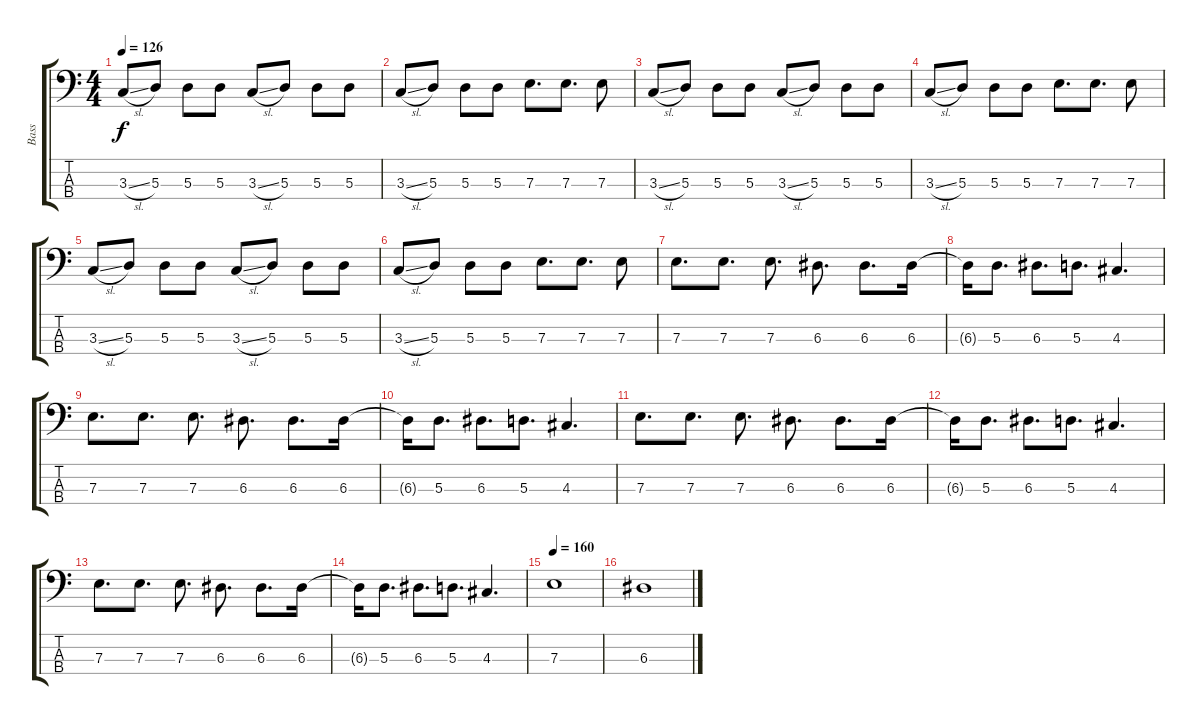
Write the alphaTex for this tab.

\track ("Bass" "Bass") {instrument electricbassfinger}
\staff {score tabs}
\tuning (G2 D2 A1 E1) {hide}
\ts (4 4)
\tempo 126
\clef f4
\ks c
3.3{sl}.8{dy f} 5.3.8 5.3.8 5.3.8 3.3{sl}.8 5.3.8 5.3.8 5.3.8 |
3.3{sl}.8 5.3.8 5.3.8 5.3.8 7.3.8{d} 7.3.8{d} 7.3.8 |
3.3{sl}.8 5.3.8 5.3.8 5.3.8 3.3{sl}.8 5.3.8 5.3.8 5.3.8 |
3.3{sl}.8 5.3.8 5.3.8 5.3.8 7.3.8{d} 7.3.8{d} 7.3.8 |
3.3{sl}.8 5.3.8 5.3.8 5.3.8 3.3{sl}.8 5.3.8 5.3.8 5.3.8 |
3.3{sl}.8 5.3.8 5.3.8 5.3.8 7.3.8{d} 7.3.8{d} 7.3.8 |
7.3.8{d} 7.3.8{d} 7.3.8{d} 6.3.8{d} 6.3.8{d} 6.3.16 |
6.3{t}.16 5.3.8{d} 6.3.8{d} 5.3.8{d} 4.3.4{d} |
7.3.8{d} 7.3.8{d} 7.3.8{d} 6.3.8{d} 6.3.8{d} 6.3.16 |
6.3{t}.16 5.3.8{d} 6.3.8{d} 5.3.8{d} 4.3.4{d} |
7.3.8{d} 7.3.8{d} 7.3.8{d} 6.3.8{d} 6.3.8{d} 6.3.16 |
6.3{t}.16 5.3.8{d} 6.3.8{d} 5.3.8{d} 4.3.4{d} |
7.3.8{d} 7.3.8{d} 7.3.8{d} 6.3.8{d} 6.3.8{d} 6.3.16 |
6.3{t}.16 5.3.8{d} 6.3.8{d} 5.3.8{d} 4.3.4{d} |
\tempo 160
7.3.1 |
6.3.1
